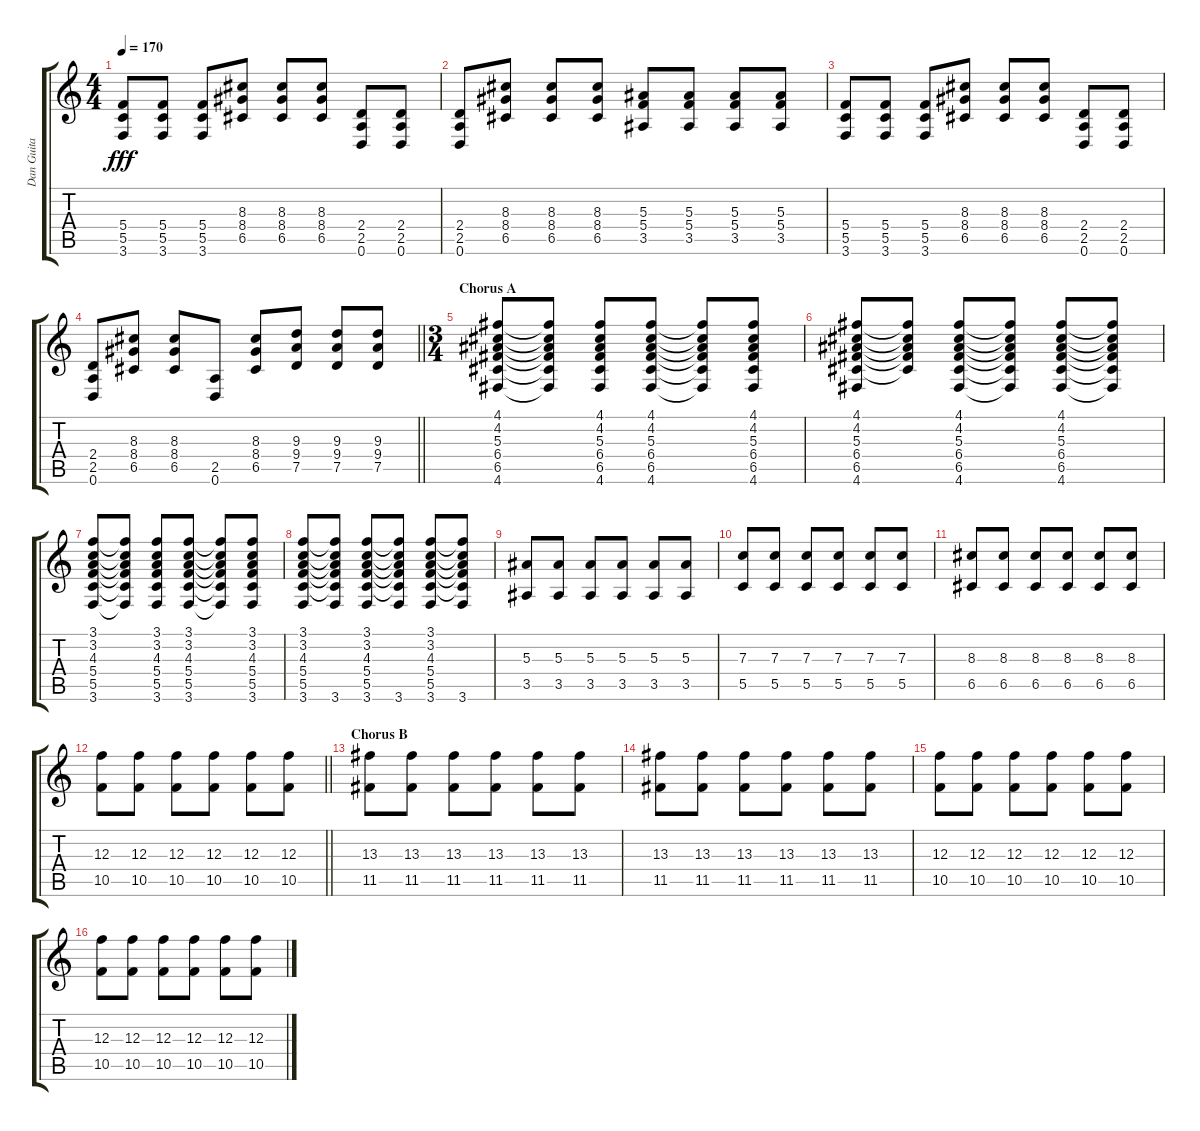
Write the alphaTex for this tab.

\track (" Dan Guitar" " Dan Guita") {instrument distortionguitar}
\staff {score tabs}
\tuning (D4 A3 F3 C3 G2 D2) {hide}
\ts (4 4)
\tempo 170
\clef g2
\ks c
(5.4 5.5 3.6).8{dy fff} (5.4 5.5 3.6).8 (5.4 5.5 3.6).8 (8.3 8.4 6.5).8 (8.3 8.4 6.5).8 (8.3 8.4 6.5).8 (2.4 2.5 0.6).8 (2.4 2.5 0.6).8 |
(2.4 2.5 0.6).8 (8.3 8.4 6.5).8 (8.3 8.4 6.5).8 (8.3 8.4 6.5).8 (5.3 5.4 3.5).8 (5.3 5.4 3.5).8 (5.3 5.4 3.5).8 (5.3 5.4 3.5).8 |
(5.4 5.5 3.6).8 (5.4 5.5 3.6).8 (5.4 5.5 3.6).8 (8.3 8.4 6.5).8 (8.3 8.4 6.5).8 (8.3 8.4 6.5).8 (2.4 2.5 0.6).8 (2.4 2.5 0.6).8 |
\barLineRight lightlight
(2.4 2.5 0.6).8 (8.3 8.4 6.5).8 (8.3 8.4 6.5).8 (2.5 0.6).8 (8.3 8.4 6.5).8 (9.3 9.4 7.5).8 (9.3 9.4 7.5).8 (9.3 9.4 7.5).8 |
\ts (3 4)
\section ("" "Chorus A")
(4.1 4.2 5.3 6.4 6.5 4.6).8 (4.1{t} 4.2{t} 5.3{t} 6.4{t} 6.5{t} 4.6{t}).8 (4.1 4.2 5.3 6.4 6.5 4.6).8 (4.1 4.2 5.3 6.4 6.5 4.6).8 (4.1{t} 4.2{t} 5.3{t} 6.4{t} 6.5{t} 4.6{t}).8 (4.1 4.2 5.3 6.4 6.5 4.6).8 |
(4.1 4.2 5.3 6.4 6.5 4.6).8 (4.1{t} 4.2{t} 5.3{t} 6.4{t} 6.5{t}).8 (4.1 4.2 5.3 6.4 6.5 4.6).8 (4.1{t} 4.2{t} 5.3{t} 6.4{t} 6.5{t} 4.6{t}).8 (4.1 4.2 5.3 6.4 6.5 4.6).8 (4.1{t} 4.2{t} 5.3{t} 6.4{t} 6.5{t} 4.6{t}).8 |
(3.1 3.2 4.3 5.4 5.5 3.6).8 (3.1{t} 3.2{t} 4.3{t} 5.4{t} 5.5{t} 3.6{t}).8 (3.1 3.2 4.3 5.4 5.5 3.6).8 (3.1 3.2 4.3 5.4 5.5 3.6).8 (3.1{t} 3.2{t} 4.3{t} 5.4{t} 5.5{t} 3.6{t}).8 (3.1 3.2 4.3 5.4 5.5 3.6).8 |
(3.1 3.2 4.3 5.4 5.5 3.6).8 (3.1{t} 3.2{t} 4.3{t} 5.4{t} 5.5{t} 3.6).8 (3.1 3.2 4.3 5.4 5.5 3.6).8 (3.1{t} 3.2{t} 4.3{t} 5.4{t} 5.5{t} 3.6).8 (3.1 3.2 4.3 5.4 5.5 3.6).8 (3.1{t} 3.2{t} 4.3{t} 5.4{t} 5.5{t} 3.6).8 |
(5.3 3.5).8 (5.3 3.5).8 (5.3 3.5).8 (5.3 3.5).8 (5.3 3.5).8 (5.3 3.5).8 |
(7.3 5.5).8 (7.3 5.5).8 (7.3 5.5).8 (7.3 5.5).8 (7.3 5.5).8 (7.3 5.5).8 |
(8.3 6.5).8 (8.3 6.5).8 (8.3 6.5).8 (8.3 6.5).8 (8.3 6.5).8 (8.3 6.5).8 |
\barLineRight lightlight
(12.3 10.5).8 (12.3 10.5).8 (12.3 10.5).8 (12.3 10.5).8 (12.3 10.5).8 (12.3 10.5).8 |
\section ("" "Chorus B")
(13.3 11.5).8 (13.3 11.5).8 (13.3 11.5).8 (13.3 11.5).8 (13.3 11.5).8 (13.3 11.5).8 |
(13.3 11.5).8 (13.3 11.5).8 (13.3 11.5).8 (13.3 11.5).8 (13.3 11.5).8 (13.3 11.5).8 |
(12.3 10.5).8 (12.3 10.5).8 (12.3 10.5).8 (12.3 10.5).8 (12.3 10.5).8 (12.3 10.5).8 |
(12.3 10.5).8 (12.3 10.5).8 (12.3 10.5).8 (12.3 10.5).8 (12.3 10.5).8 (12.3 10.5).8
